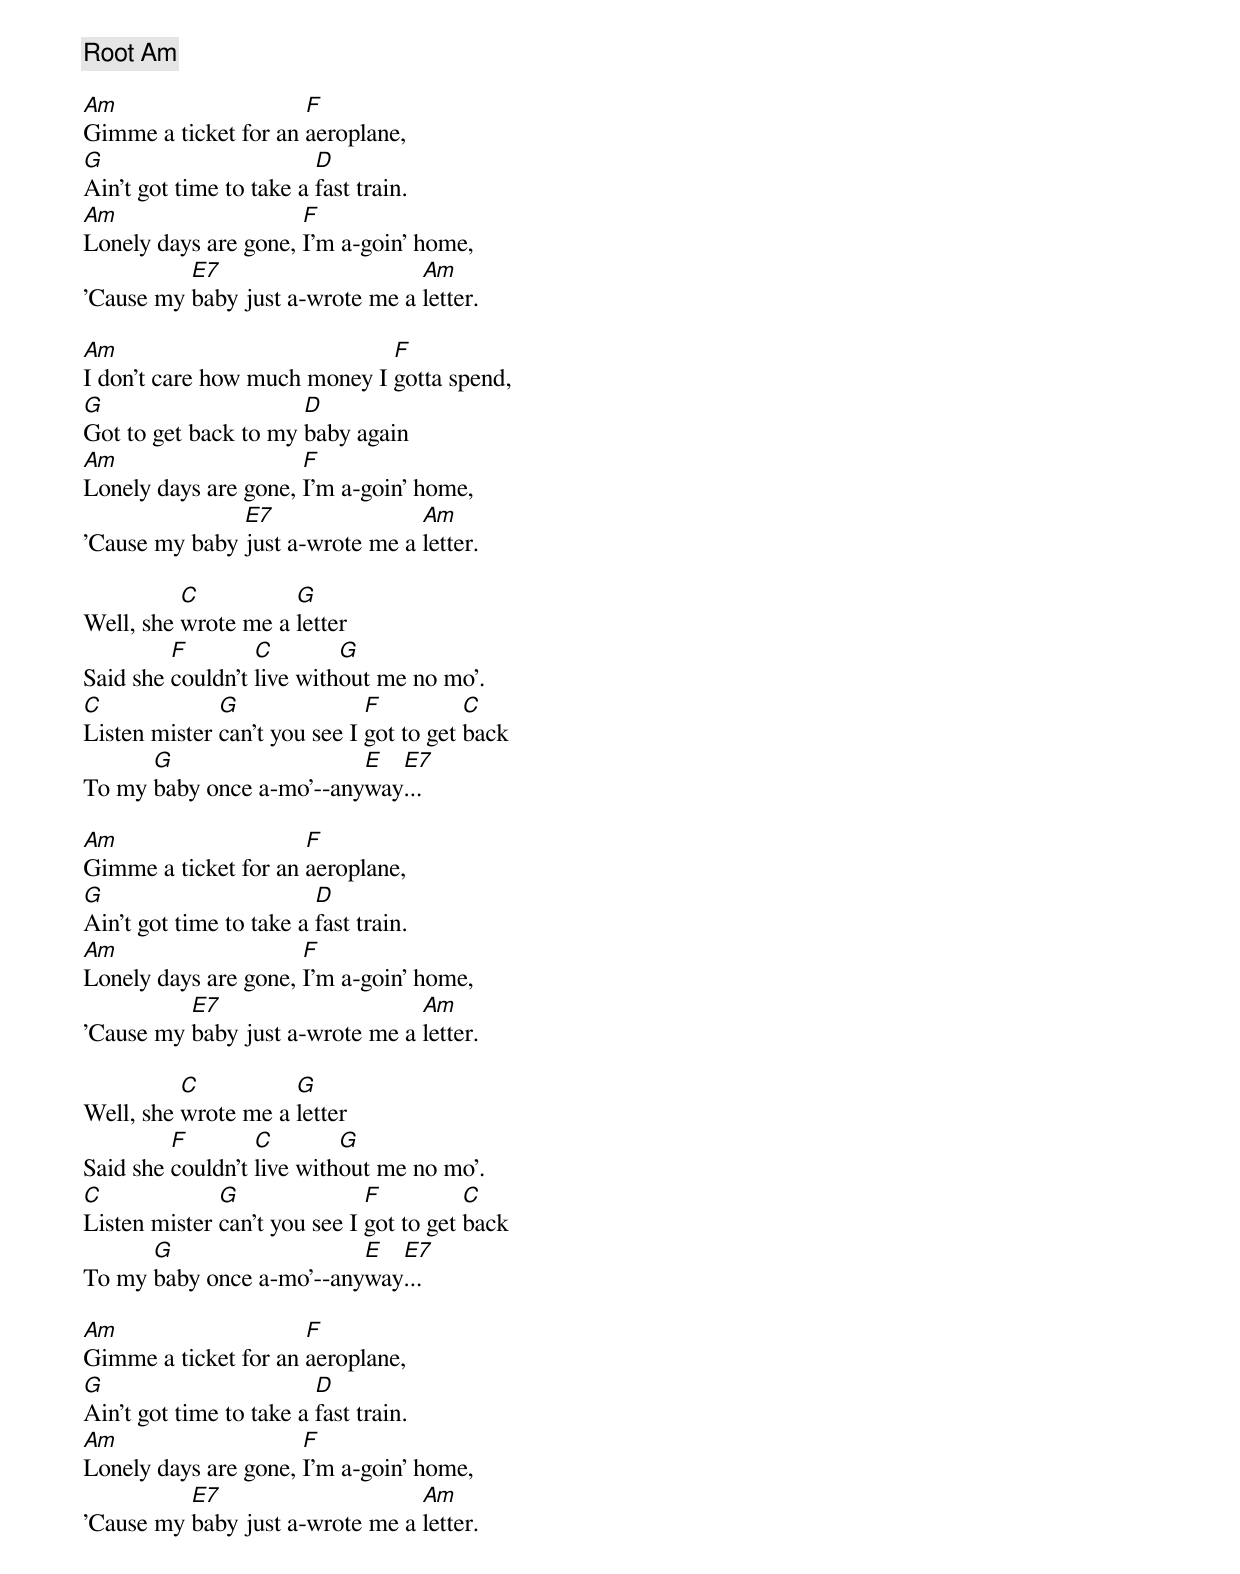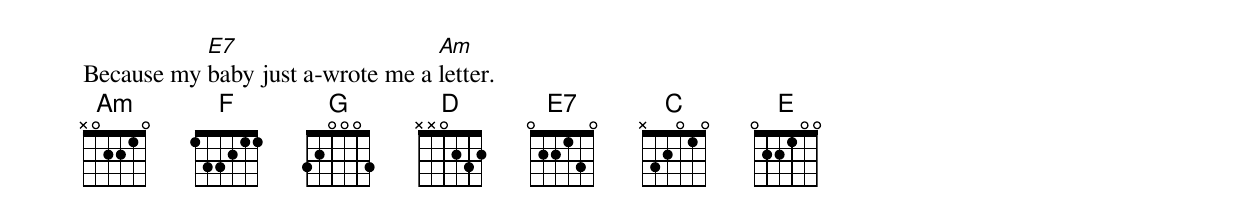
[Root] Am

Am                    F
Gimme a ticket for an aeroplane,
G                        D
Ain't got time to take a fast train.
Am                    F
Lonely days are gone, I'm a-goin' home,
          E7                     Am
'Cause my baby just a-wrote me a letter.

Am                            F
I don't care how much money I gotta spend,
G                     D
Got to get back to my baby again
Am                    F
Lonely days are gone, I'm a-goin' home,
               E7                Am
'Cause my baby just a-wrote me a letter.

          C          G
Well, she wrote me a letter
         F        C        G
Said she couldn't live without me no mo'.
C             G               F          C
Listen mister can't you see I got to get back
      G                   E  E7
To my baby once a-mo'--anyway...

Am                    F
Gimme a ticket for an aeroplane,
G                        D
Ain't got time to take a fast train.
Am                    F
Lonely days are gone, I'm a-goin' home,
          E7                     Am
'Cause my baby just a-wrote me a letter.

          C          G
Well, she wrote me a letter
         F        C        G
Said she couldn't live without me no mo'.
C             G               F          C
Listen mister can't you see I got to get back
      G                   E  E7
To my baby once a-mo'--anyway...

Am                    F
Gimme a ticket for an aeroplane,
G                        D
Ain't got time to take a fast train.
Am                    F
Lonely days are gone, I'm a-goin' home,
          E7                     Am
'Cause my baby just a-wrote me a letter.
           E7                     Am
Because my baby just a-wrote me a letter.
